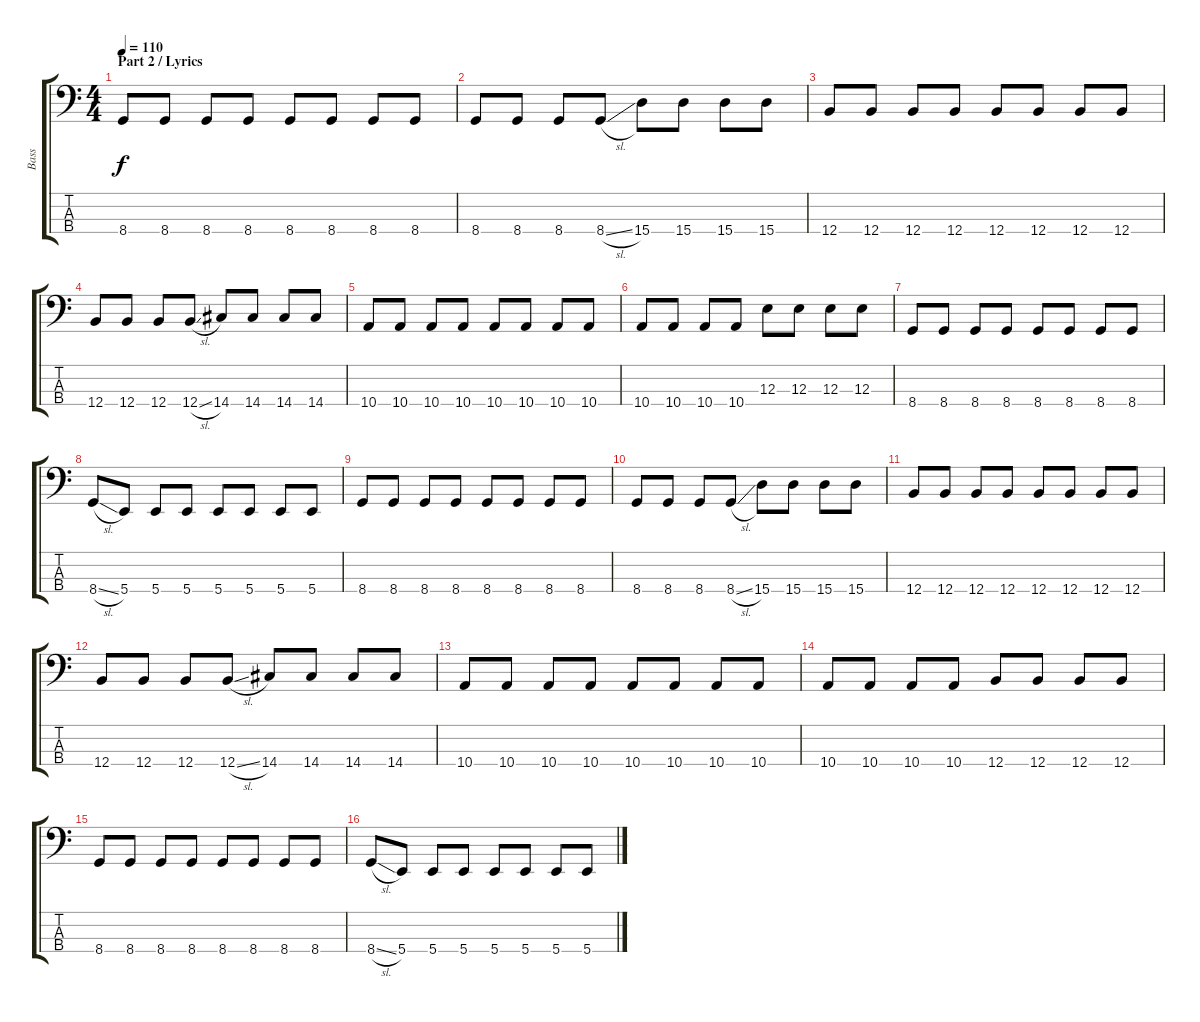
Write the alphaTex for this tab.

\track ("Bass" "Bass") {instrument electricbassfinger}
\staff {score tabs}
\tuning (D2 A1 E1 B0) {hide}
\ts (4 4)
\section ("" "Part 2 / Lyrics")
\tempo 110
\clef f4
\ks c
8.4.8{dy f} 8.4.8 8.4.8 8.4.8 8.4.8 8.4.8 8.4.8 8.4.8 |
8.4.8 8.4.8 8.4.8 8.4{sl}.8 15.4.8 15.4.8 15.4.8 15.4.8 |
12.4.8 12.4.8 12.4.8 12.4.8 12.4.8 12.4.8 12.4.8 12.4.8 |
12.4.8 12.4.8 12.4.8 12.4{sl}.8 14.4.8 14.4.8 14.4.8 14.4.8 |
10.4.8 10.4.8 10.4.8 10.4.8 10.4.8 10.4.8 10.4.8 10.4.8 |
10.4.8 10.4.8 10.4.8 10.4.8 12.3.8 12.3.8 12.3.8 12.3.8 |
8.4.8 8.4.8 8.4.8 8.4.8 8.4.8 8.4.8 8.4.8 8.4.8 |
8.4{sl}.8 5.4.8 5.4.8 5.4.8 5.4.8 5.4.8 5.4.8 5.4.8 |
8.4.8 8.4.8 8.4.8 8.4.8 8.4.8 8.4.8 8.4.8 8.4.8 |
8.4.8 8.4.8 8.4.8 8.4{sl}.8 15.4.8 15.4.8 15.4.8 15.4.8 |
12.4.8 12.4.8 12.4.8 12.4.8 12.4.8 12.4.8 12.4.8 12.4.8 |
12.4.8 12.4.8 12.4.8 12.4{sl}.8 14.4.8 14.4.8 14.4.8 14.4.8 |
10.4.8 10.4.8 10.4.8 10.4.8 10.4.8 10.4.8 10.4.8 10.4.8 |
10.4.8 10.4.8 10.4.8 10.4.8 12.4.8 12.4.8 12.4.8 12.4.8 |
8.4.8 8.4.8 8.4.8 8.4.8 8.4.8 8.4.8 8.4.8 8.4.8 |
8.4{sl}.8 5.4.8 5.4.8 5.4.8 5.4.8 5.4.8 5.4.8 5.4.8
